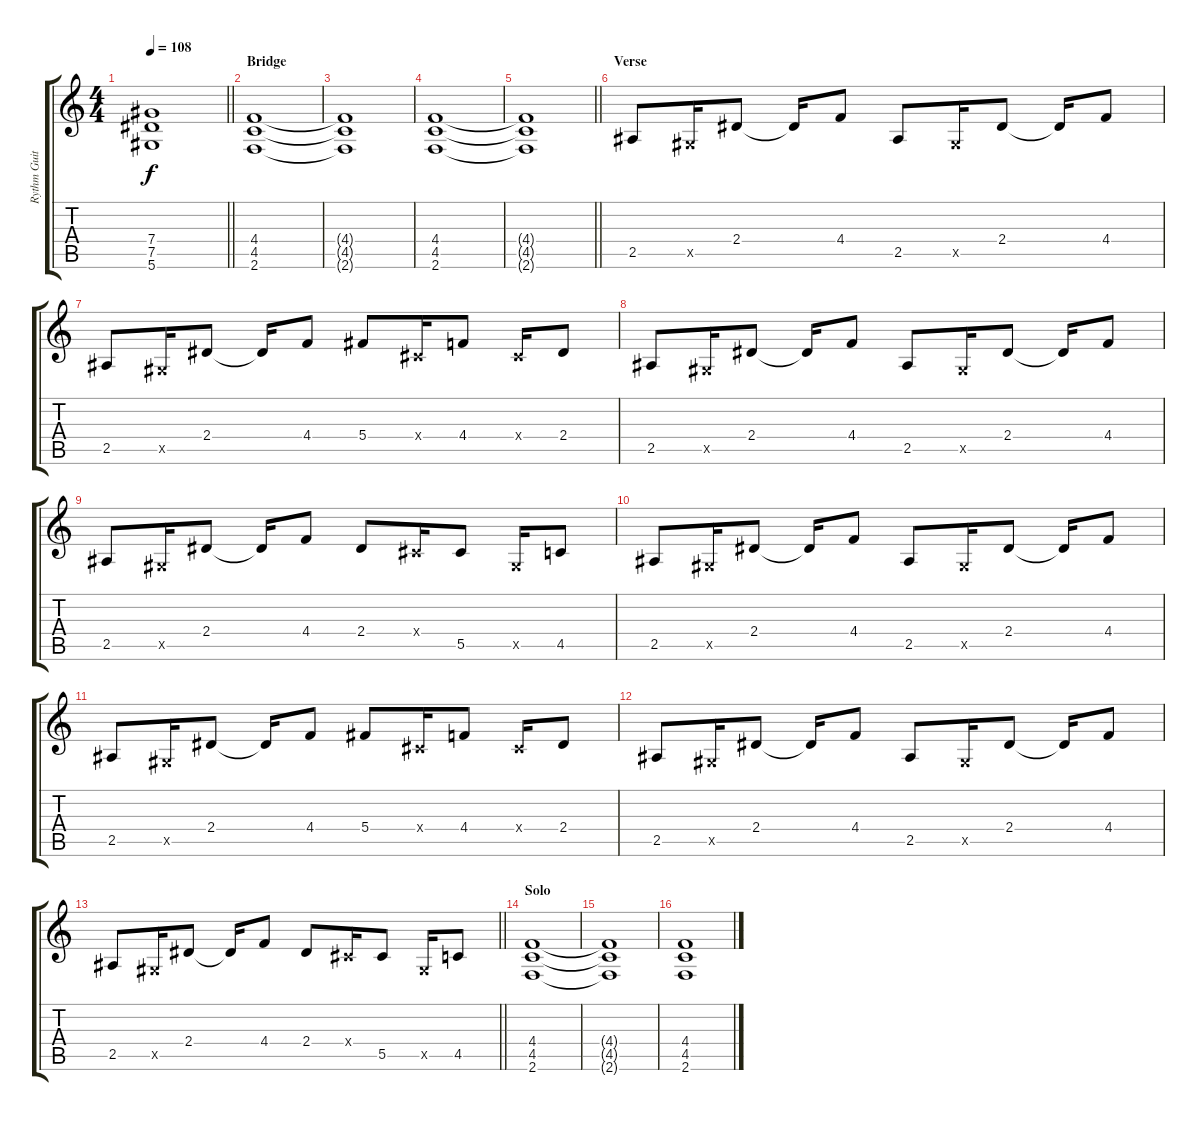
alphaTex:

\track ("Rythm Guitar" "Rythm Guit") {instrument distortionguitar}
\staff {score tabs}
\tuning (Eb4 Bb3 Gb3 Db3 Ab2 Eb2) {hide}
\ts (4 4)
\tempo 108
\clef g2
\barLineRight lightlight
\ks c
(7.4 7.5 5.6).1{dy f} |
\section ("" "Bridge")
(4.4 4.5 2.6).1 |
(4.4{t} 4.5{t} 2.6{t}).1 |
(4.4 4.5 2.6).1 |
\barLineRight lightlight
(4.4{t} 4.5{t} 2.6{t}).1 |
\section ("" "Verse")
2.5.8 0.5{x}.16 2.4.8 2.4{t}.16 4.4.8 2.5.8 0.5{x}.16 2.4.8 2.4{t}.16 4.4.8 |
2.5.8 0.5{x}.16 2.4.8 2.4{t}.16 4.4.8 5.4.8 0.4{x}.16 4.4.8 0.4{x}.16 2.4.8 |
2.5.8 0.5{x}.16 2.4.8 2.4{t}.16 4.4.8 2.5.8 0.5{x}.16 2.4.8 2.4{t}.16 4.4.8 |
2.5.8 0.5{x}.16 2.4.8 2.4{t}.16 4.4.8 2.4.8 0.4{x}.16 5.5.8 0.5{x}.16 4.5.8 |
2.5.8 0.5{x}.16 2.4.8 2.4{t}.16 4.4.8 2.5.8 0.5{x}.16 2.4.8 2.4{t}.16 4.4.8 |
2.5.8 0.5{x}.16 2.4.8 2.4{t}.16 4.4.8 5.4.8 0.4{x}.16 4.4.8 0.4{x}.16 2.4.8 |
2.5.8 0.5{x}.16 2.4.8 2.4{t}.16 4.4.8 2.5.8 0.5{x}.16 2.4.8 2.4{t}.16 4.4.8 |
\barLineRight lightlight
2.5.8 0.5{x}.16 2.4.8 2.4{t}.16 4.4.8 2.4.8 0.4{x}.16 5.5.8 0.5{x}.16 4.5.8 |
\section ("" "Solo")
(4.4 4.5 2.6).1 |
(4.4{t} 4.5{t} 2.6{t}).1 |
(4.4 4.5 2.6).1
